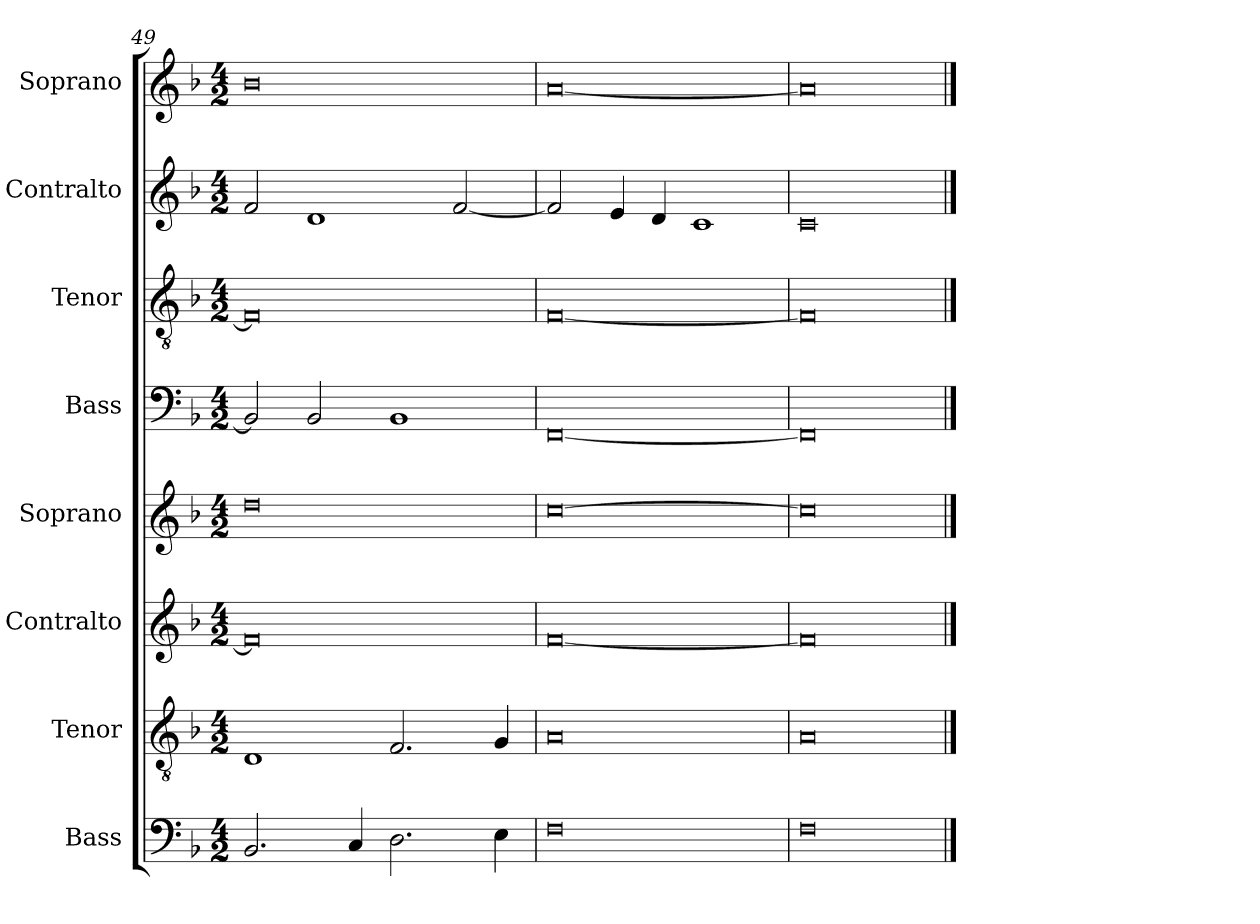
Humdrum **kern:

**kern	**kern	**kern	**kern	**kern	**kern	**kern	**kern
*part8	*part7	*part6	*part5	*part4	*part3	*part2	*part1
*staff8	*staff7	*staff6	*staff5	*staff4	*staff3	*staff2	*staff1
*I"Bass	*I"Tenor	*I"Contralto	*I"Soprano	*I"Bass	*I"Tenor	*I"Contralto	*I"Soprano
*I'B	*I'T	*I'A	*I'S	*I'B	*I'T	*I'A	*I'S
*clefF4	*clefGv2	*clefG2	*clefG2	*clefF4	*clefGv2	*clefG2	*clefG2
*k[b-]	*k[b-]	*k[b-]	*k[b-]	*k[b-]	*k[b-]	*k[b-]	*k[b-]
*F:ion	*F:ion	*F:ion	*F:ion	*F:ion	*F:ion	*F:ion	*F:ion
*M4/2	*M4/2	*M4/2	*M4/2	*M4/2	*M4/2	*M4/2	*M4/2
=49	=49	=49	=49	=49	=49	=49	=49
2.BB-	1D	0f]	0dd	2BB-]	0F]	2f	0b-
.	.	.	.	2BB-	.	1d	.
4C	.	.	.	.	.	.	.
2.D	2.F	.	.	1BB-	.	.	.
.	.	.	.	.	.	[2f	.
4E	4G	.	.	.	.	.	.
=50	=50	=50	=50	=50	=50	=50	=50
0F	0A	[0f	[0cc	[0FF	[0F	2f]	[0a
.	.	.	.	.	.	4e	.
.	.	.	.	.	.	4d	.
.	.	.	.	.	.	1c	.
=51	=51	=51	=51	=51	=51	=51	=51
0F	0A	0f]	0cc]	0FF]	0F]	0c	0a]
==	==	==	==	==	==	==	==
*-	*-	*-	*-	*-	*-	*-	*-
